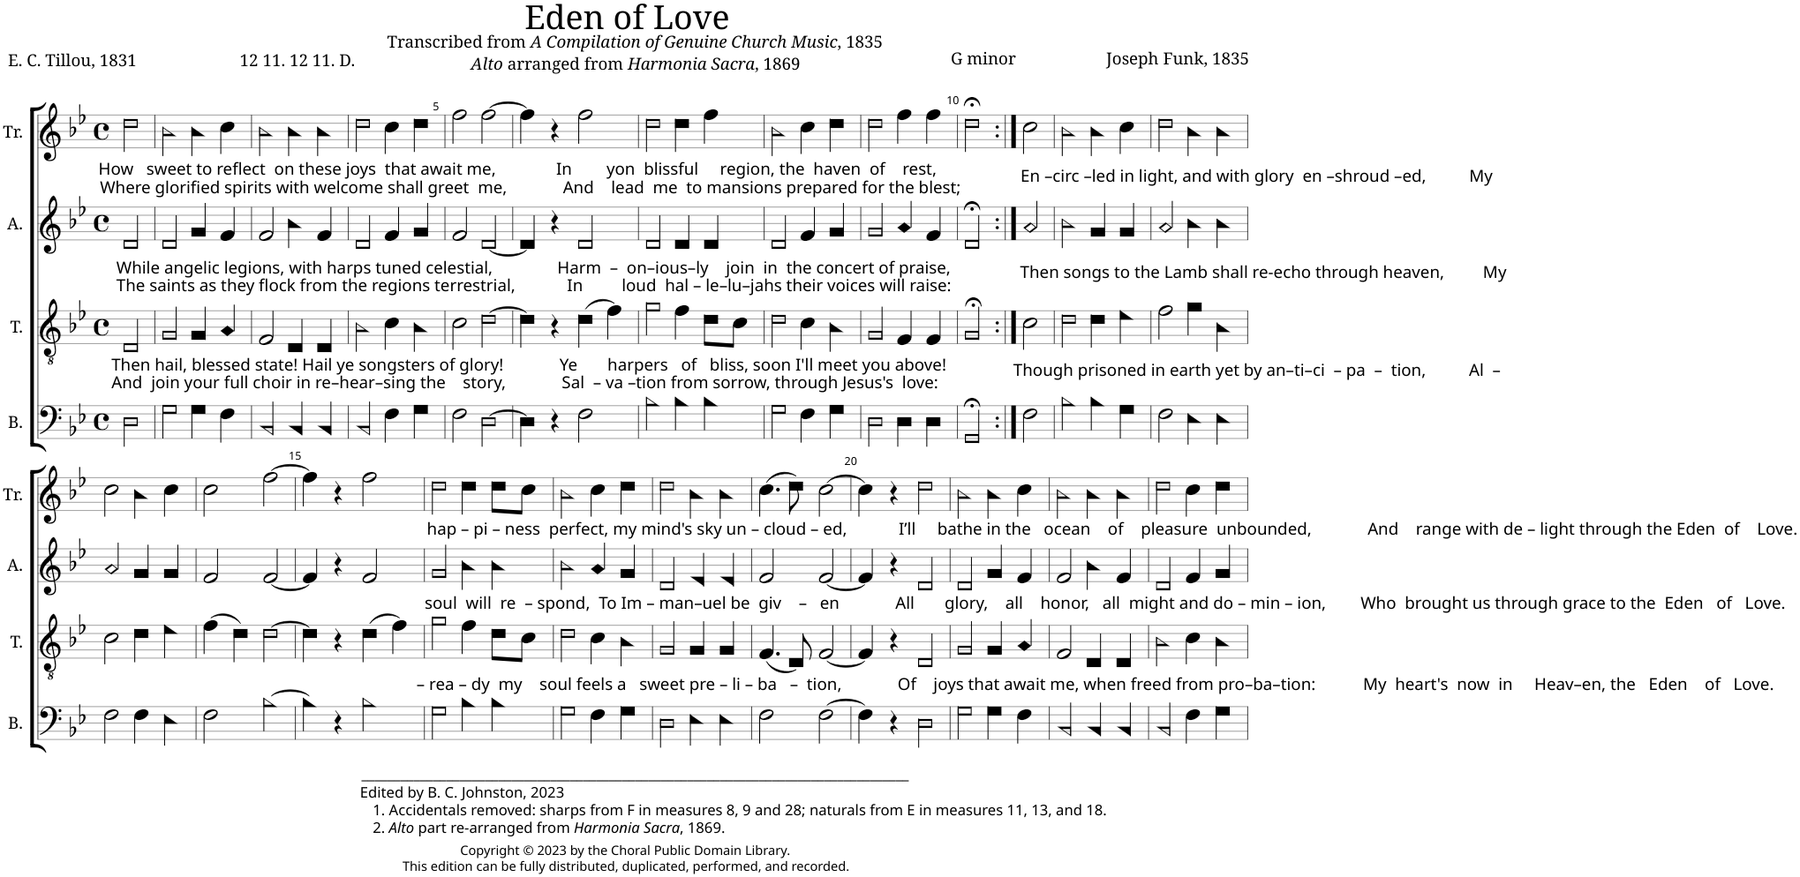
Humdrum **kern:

**kern	**kern	**kern	**kern
*part4	*part3	*part2	*part1
*staff4	*staff3	*staff2	*staff1
*I"B.	*I"T.	*I"A.	*I"Tr.
*I'B.	*I'T.	*I'A.	*I'Tr.
*clefF4	*clefGv2	*clefG2	*clefG2
*k[b-e-]	*k[b-e-]	*k[b-e-]	*k[b-e-]
*M4/4	*M4/4	*M4/4	*M4/4
*met(c)	*met(c)	*met(c)	*met(c)
=1	=1	=1	=1
!	!	!	!LO:TX:b:t=How   sweet to reflect  on these joys  that await me,              In        yon  blissful     region, the  haven  of    rest,
!	!	!	!LO:TX:b:t=Where glorified spirits with welcome shall greet  me,             And    lead  me  to mansions prepared for the blest;
!	!	!LO:TX:b:t=While angelic legions, with harps tuned celestial,               Harm  –  on–ious–ly    join  in  the concert of praise,	!
!	!	!LO:TX:b:t=The saints as they flock from the regions terrestrial,            In         loud  hal – le–lu–jahs their voices will raise&colon;	!
!	!LO:TX:b:t=Then hail, blessed state! Hail ye songsters of glory!             Ye       harpers   of   bliss, soon I'll meet you above!	!	!
!	!LO:TX:b:t=And  join your full choir in re–hear–sing the    story,             Sal  – va –tion from sorrow, through Jesus's  love&colon;	!	!
2D!\	2D!/	2d!/	2dd!\
=2	=2	=2	=2
2G!\	2G!/	2d!/	2b-!\
4G!\	4G!/	4g!/	4b-!\
4F!\	4A!/	4f!/	4cc!\
=3	=3	=3	=3
2BB-!/	2F!/	2f!/	2b-!\
4BB-!/	4D!/	4b-!\	4b-!\
4BB-!/	4D!/	4f!/	4b-!\
=4	=4	=4	=4
2BB-!/	2B-!\	2d!/	2dd!\
4F!\	4c!\	4f!/	4cc!\
4G!\	4B-!\	4g!/	4dd!\
=5	=5	=5	=5
2F!\	2c!\	2f!/	2ff!\
[2D!\	[2d!\	[2d!/	[2ff!\
=6	=6	=6	=6
4D!\]	4d!\]	4d!/]	4ff!\]
4r	4r	4r	4r
2F!\	(4d!\	2d!/	2ff!\
.	4f!\)	.	.
=7	=7	=7	=7
2B-!\	2g!\	2d!/	2dd!\
4B-!\	4f!\	4d!/	4dd!\
4B-!\	8d!\L	4d!/	4ff!\
.	8c!\J	.	.
=8	=8	=8	=8
2G!\	2d!\	2d!/	2b-!\
4F!\	4c!\	4f!/	4cc!\
4G!\	4B-!\	4g!/	4dd!\
=9	=9	=9	=9
2D!\	2G!/	2g!/	2dd!\
4D!\	4F!/	4a!/	4ff!\
4D!\	4F!/	4f!/	4ff!\
=9	=9	=9	=9
2GG;<!/	2G;<!/	2d;<!/	2dd;<!\
=10:|!	=10:|!	=10:|!	=10:|!
!	!	!	!LO:TX:b:t=En –circ –led in light, and with glory  en –shroud –ed,          My
!	!	!LO:TX:b:t=Then songs to the Lamb shall re-echo through heaven,         My	!
!	!LO:TX:b:t=Though prisoned in earth yet by an–ti–ci  – pa  –  tion,          Al  –	!	!
2F!\	2c!\	2a!/	2cc!\
=11	=11	=11	=11
2B-!\	2d!\	2b-!\	2b-!\
4B-!\	4d!\	4g!/	4b-!\
4G!\	4e-!\	4g!/	4cc!\
=12	=12	=12	=12
2F!\	2f!\	2a!/	2dd!\
4E-!\	4g!\	4b-!\	4b-!\
4E-!\	4B-!\	4b-!\	4b-!\
!!LO:LB:g=z
=13	=13	=13	=13
2F!\	2c!\	2a!/	2cc!\
4F!\	4d!\	4g!/	4b-!\
4E-!\	4e-!\	4g!/	4cc!\
=14	=14	=14	=14
2F!\	(4f!\	2f!/	2cc!\
.	4d!\)	.	.
[2B-!\	[2d!\	[2f!/	[2ff!\
=15	=15	=15	=15
4B-!\]	4d!\]	4f!/]	4ff!\]
4r	4r	4r	4r
2B-!\	(4d!\	2f!/	2ff!\
.	4f!\)	.	.
=16	=16	=16	=16
!	!	!	!LO:TX:b:t=hap – pi – ness  perfect, my mind's sky un – cloud – ed,            I’ll     bathe in the   ocean    of    pleasure  unbounded,             And    range with de – light through the Eden  of    Love.
!	!	!LO:TX:b:t=soul  will  re  – spond,  To Im – man–uel be  giv    –   en             All       glory,    all    honor,   all  might and do – min – ion,        Who  brought us through grace to the  Eden   of   Love.	!
!	!LO:TX:b:t=– rea – dy  my    soul feels a   sweet pre – li – ba   –  tion,             Of    joys that await me, when freed from pro–ba–tion&colon;           My  heart's  now  in     Heav–en, the   Eden    of   Love.	!	!
!LO:TX:b:t=____________________________________________________________________________________	!	!	!
!LO:TX:b:t=Edited by B. C. Johnston, 2023	!	!	!
!LO:TX:b:t=1. Accidentals removed&colon; sharps from F in measures 8, 9 and 28; naturals from E in measures 11, 13, and 18.	!	!	!
!LO:TX:b:t=2.	!	!	!
!LO:TX:b:i:t=Alto	!	!	!
!LO:TX:b:t=part re-arranged from	!	!	!
!LO:TX:b:i:t=Harmonia Sacra	!	!	!
!LO:TX:b:t=, 1869.	!	!	!
2G!\	2g!\	2g!/	2dd!\
4B-!\	4f!\	4b-!\	4dd!\
4B-!\	8d!\L	4b-!\	8dd!\L
.	8c!\J	.	8cc!\J
=17	=17	=17	=17
2G!\	2d!\	2b-!\	2b-!\
4F!\	4c!\	4a!/	4cc!\
4G!\	4B-!\	4g!/	4dd!\
=18	=18	=18	=18
2D!\	2G!/	2d!/	2dd!\
4E-!\	4G!/	4e-!/	4b-!\
4E-!\	4G!/	4e-!/	4b-!\
=19	=19	=19	=19
2F!\	(4.F!/	2f!/	(4.cc!\
.	8D!/)	.	8dd!\)
[2F!\	[2F!/	[2f!/	[2cc!\
=20	=20	=20	=20
4F!\]	4F!/]	4f!/]	4cc!\]
4r	4r	4r	4r
2D!\	2D!/	2d!/	2dd!\
=21	=21	=21	=21
2G!\	2G!/	2d!/	2b-!\
4G!\	4G!/	4g!/	4b-!\
4F!\	4A!/	4f!/	4cc!\
=22	=22	=22	=22
2BB-!/	2F!/	2f!/	2b-!\
4BB-!/	4D!/	4b-!\	4b-!\
4BB-!/	4D!/	4f!/	4b-!\
=23	=23	=23	=23
2BB-!/	2B-!\	2d!/	2dd!\
4F!\	4c!\	4f!/	4cc!\
4G!\	4B-!\	4g!/	4dd!\
=	=	=	=
*-	*-	*-	*-
